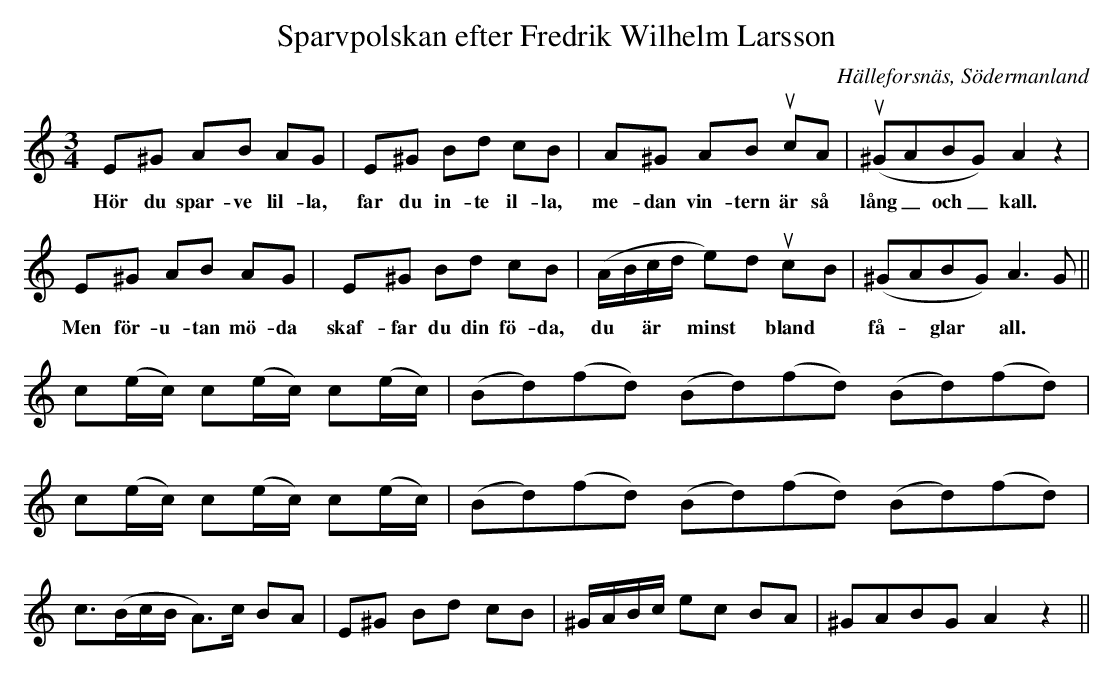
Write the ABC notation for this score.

X:1
T:Sparvpolskan efter Fredrik Wilhelm Larsson
O:Hälleforsnäs, Södermanland
M:3/4
L:1/8
K:Am
E^G AB AG | E^G Bd cB | A^G AB ucA | (u^GABG) A2 z2 |
w: Hör du spar-ve lil-la, far du in-te il-la, me-dan vin-tern är så lång_ och_ kall.
E^G AB AG | E^G Bd cB | (A/B/c/d/ e)d ucB | (^GABG) A2>G2 ||
w: Men för-u-tan mö-da skaf-far du din fö-da, du ~ är ~ minst ~ bland ~ få- ~ glar ~ all.
  c(e/c/) c(e/c/) c(e/c/) | (Bd)(fd) (Bd)(fd) (Bd)(fd) |
  c(e/c/) c(e/c/) c(e/c/) | (Bd)(fd) (Bd)(fd) (Bd)(fd) |
  c3/2(B/c/B/ A>)c BA | E^G Bd cB | ^G/A/B/c/ ec BA | ^GABG A2 z2 ||
